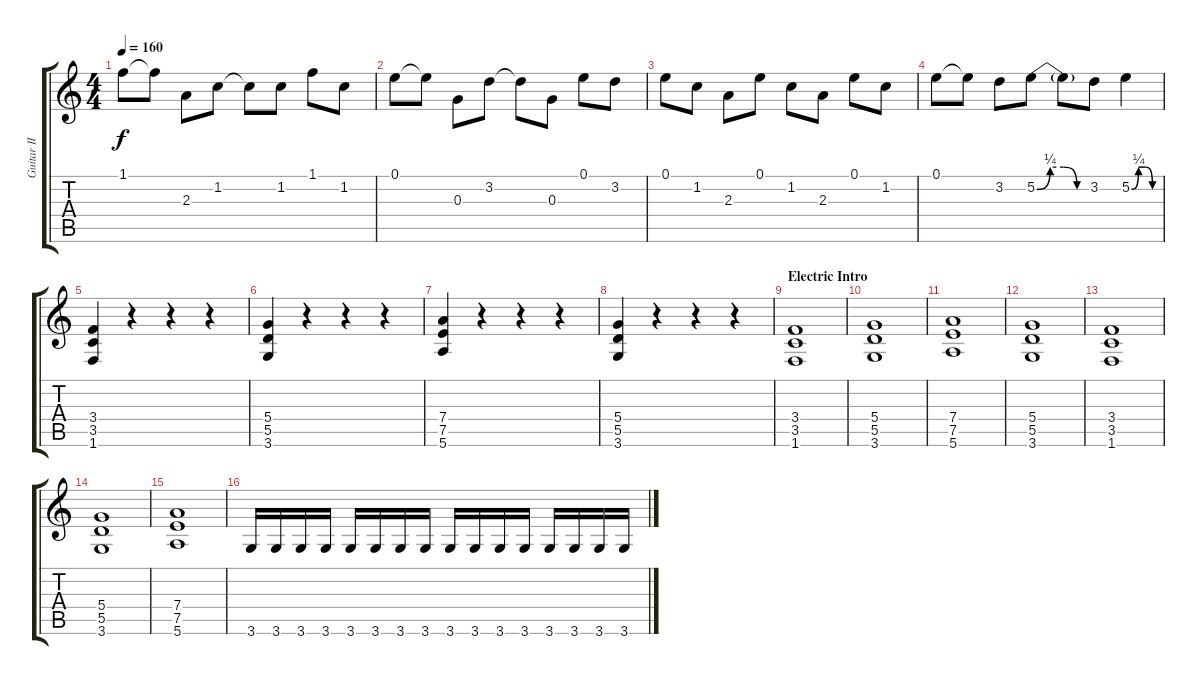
\track ("Guitar II" "Guitar II") {instrument overdrivenguitar}
\staff {score tabs}
\tuning (E4 B3 G3 D3 A2 E2) {hide}
\ts (4 4)
\tempo 160
\clef g2
\ks c
1.1.8{dy f} 1.1{t}.8 2.3.8 1.2.8 1.2{t}.8 1.2.8 1.1.8 1.2.8 |
0.1.8 0.1{t}.8 0.3.8 3.2.8 3.2{t}.8 0.3.8 0.1.8 3.2.8 |
0.1.8 1.2.8 2.3.8 0.1.8 1.2.8 2.3.8 0.1.8 1.2.8 |
0.1.8 0.1{t}.8 3.2.8 5.2{be (custom 0 0 15 1 30 1 45 0 60 0)}.8 5.2{t}.8 3.2.8 5.2{be (custom 0 0 15 1 30 1 45 0 60 0)}.4 |
(3.4 3.5 1.6).4 r.4 r.4 r.4 |
(5.4 5.5 3.6).4 r.4 r.4 r.4 |
(7.4 7.5 5.6).4 r.4 r.4 r.4 |
(5.4 5.5 3.6).4 r.4 r.4 r.4 |
\section ("" "Electric Intro")
(3.4 3.5 1.6).1{volume 13} |
(5.4 5.5 3.6).1 |
(7.4 7.5 5.6).1 |
(5.4 5.5 3.6).1 |
(3.4 3.5 1.6).1 |
(5.4 5.5 3.6).1 |
(7.4 7.5 5.6).1 |
3.6.16 3.6.16 3.6.16 3.6.16 3.6.16 3.6.16 3.6.16 3.6.16 3.6.16 3.6.16 3.6.16 3.6.16 3.6.16 3.6.16 3.6.16 3.6.16
